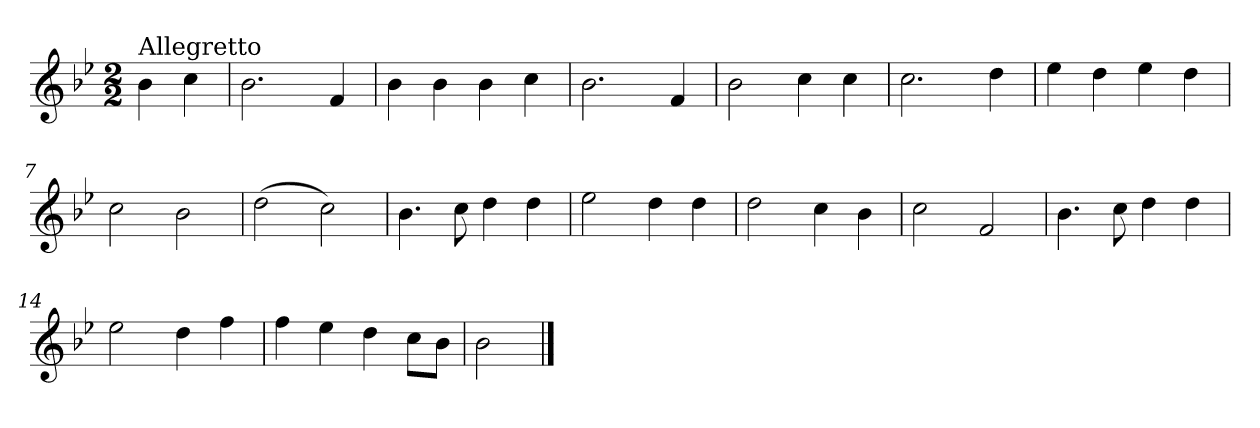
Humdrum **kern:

**kern
*part1
*staff1
*clefG2
*k[b-e-]
*g:
*M2/2
=
!LO:TX:a:t=Allegretto
4b-\
4cc\
=1
2.b-\
4f/
=2
4b-\
4b-\
4b-\
4cc\
=3
2.b-\
4f/
=4
2b-\
4cc\
4cc\
=5
2.cc\
4dd\
!!LO:LB:g=z
=6
4ee-\
4dd\
4ee-\
4dd\
=7
2cc\
2b-\
=8
(>2dd\
2cc\)
=9
4.b-\
8cc\
4dd\
4dd\
=10
2ee-\
4dd\
4dd\
=11
2dd\
4cc\
4b-\
!!LO:LB:g=z
=12
2cc\
2f/
=13
4.b-\
8cc\
4dd\
4dd\
=14
2ee-\
4dd\
4ff\
=15
4ff\
4ee-\
4dd\
8cc\L
8b-\J
=16
2b-\
==
*-
